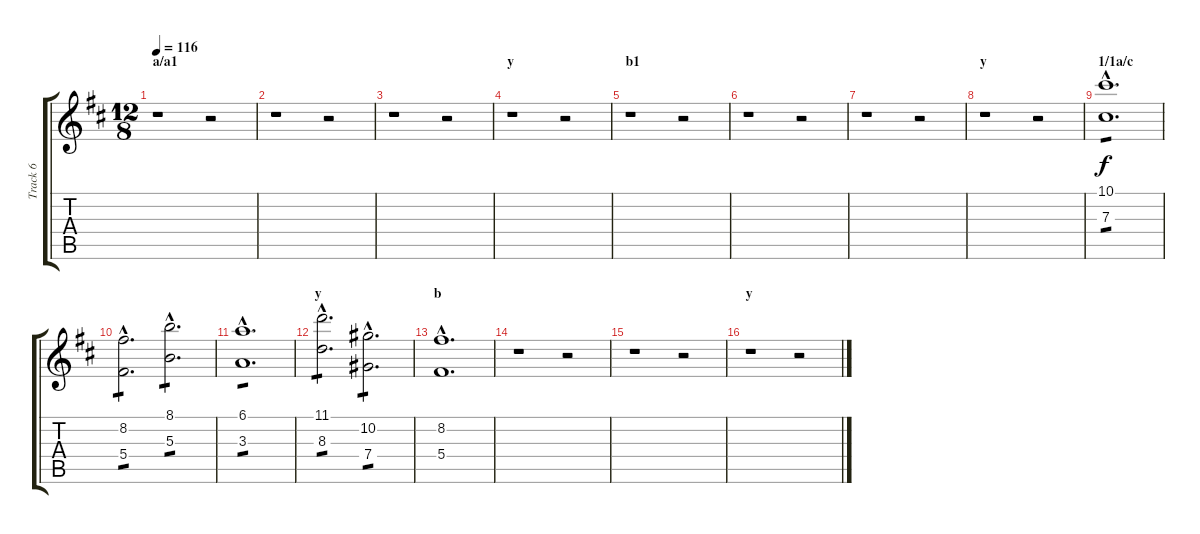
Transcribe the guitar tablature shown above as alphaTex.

\track ("Track 6" "Track 6") {instrument distortionguitar}
\staff {score tabs}
\tuning (Eb4 Bb3 Gb3 Db3 Ab2 Db2) {hide}
\ts (12 8)
\section ("" "a/a1")
\tempo 116
\clef g2
\ks bminor
r.1{dy f instrument distortionguitar} r.2 |
r.1 r.2 |
r.1 r.2 |
\section ("" "y")
r.1 r.2 |
\section ("" "b1")
r.1 r.2 |
r.1 r.2 |
r.1 r.2 |
\section ("" "y")
r.1 r.2 |
\section ("" "1/1a/c")
(10.1{hac} 7.3{hac}).1{d tp 1} |
(8.2{hac} 5.4{hac}).2{d tp 1} (8.1{hac} 5.3{hac}).2{d tp 1} |
(6.1{hac} 3.3{hac}).1{d tp 1} |
\section ("" "y")
(11.1{hac} 8.3{hac}).2{d tp 1} (10.2{hac} 7.4{hac}).2{d tp 1} |
\section ("" "b")
(8.2{hac} 5.4{hac}).1{d volume 0} |
r.1 r.2 |
r.1 r.2 |
\section ("" "y")
r.1 r.2
